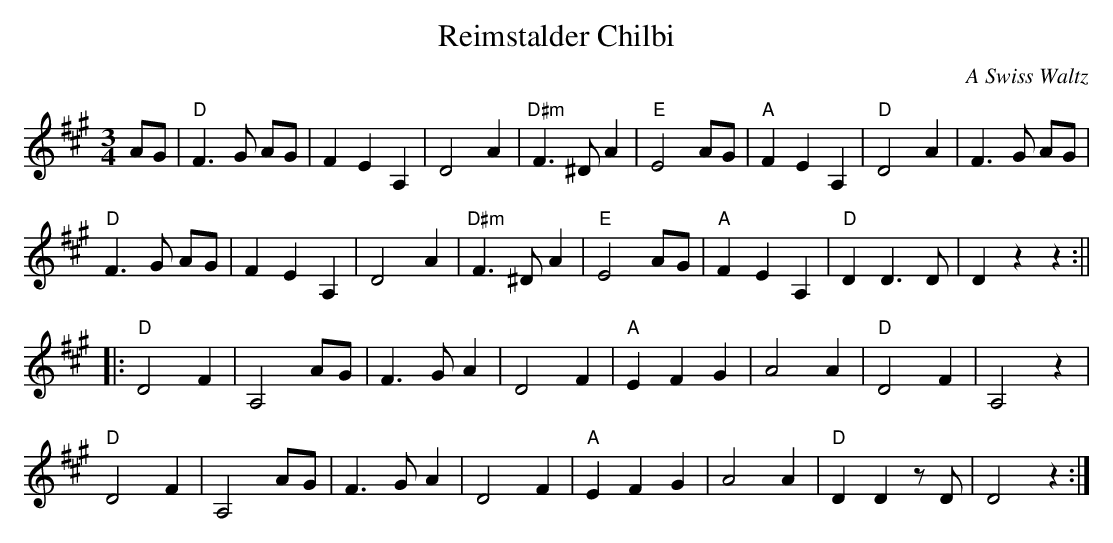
X:1
T:Reimstalder Chilbi
C:A Swiss Waltz
M:3/4
L:1/8
K:A
AG|"D"F3G AG|F2E2A,2|D4A2|"D#m"F3^DA2|"E"E4AG|"A"F2E2A,2|"D"D4A2|F3G AG|
"D"F3G AG|F2E2A,2|D4A2|"D#m"F3^DA2|"E"E4AG|"A"F2E2A,2|"D"D2D3D|D2z2z2:||
|:"D"D4F2|A,4AG|F3GA2|D4F2|"A"E2F2G2|A4A2|"D"D4F2|A,4z2|
"D"D4F2|A,4AG|F3GA2|D4F2|"A"E2F2G2|A4A2|"D"D2D2zD|D4z2:|
